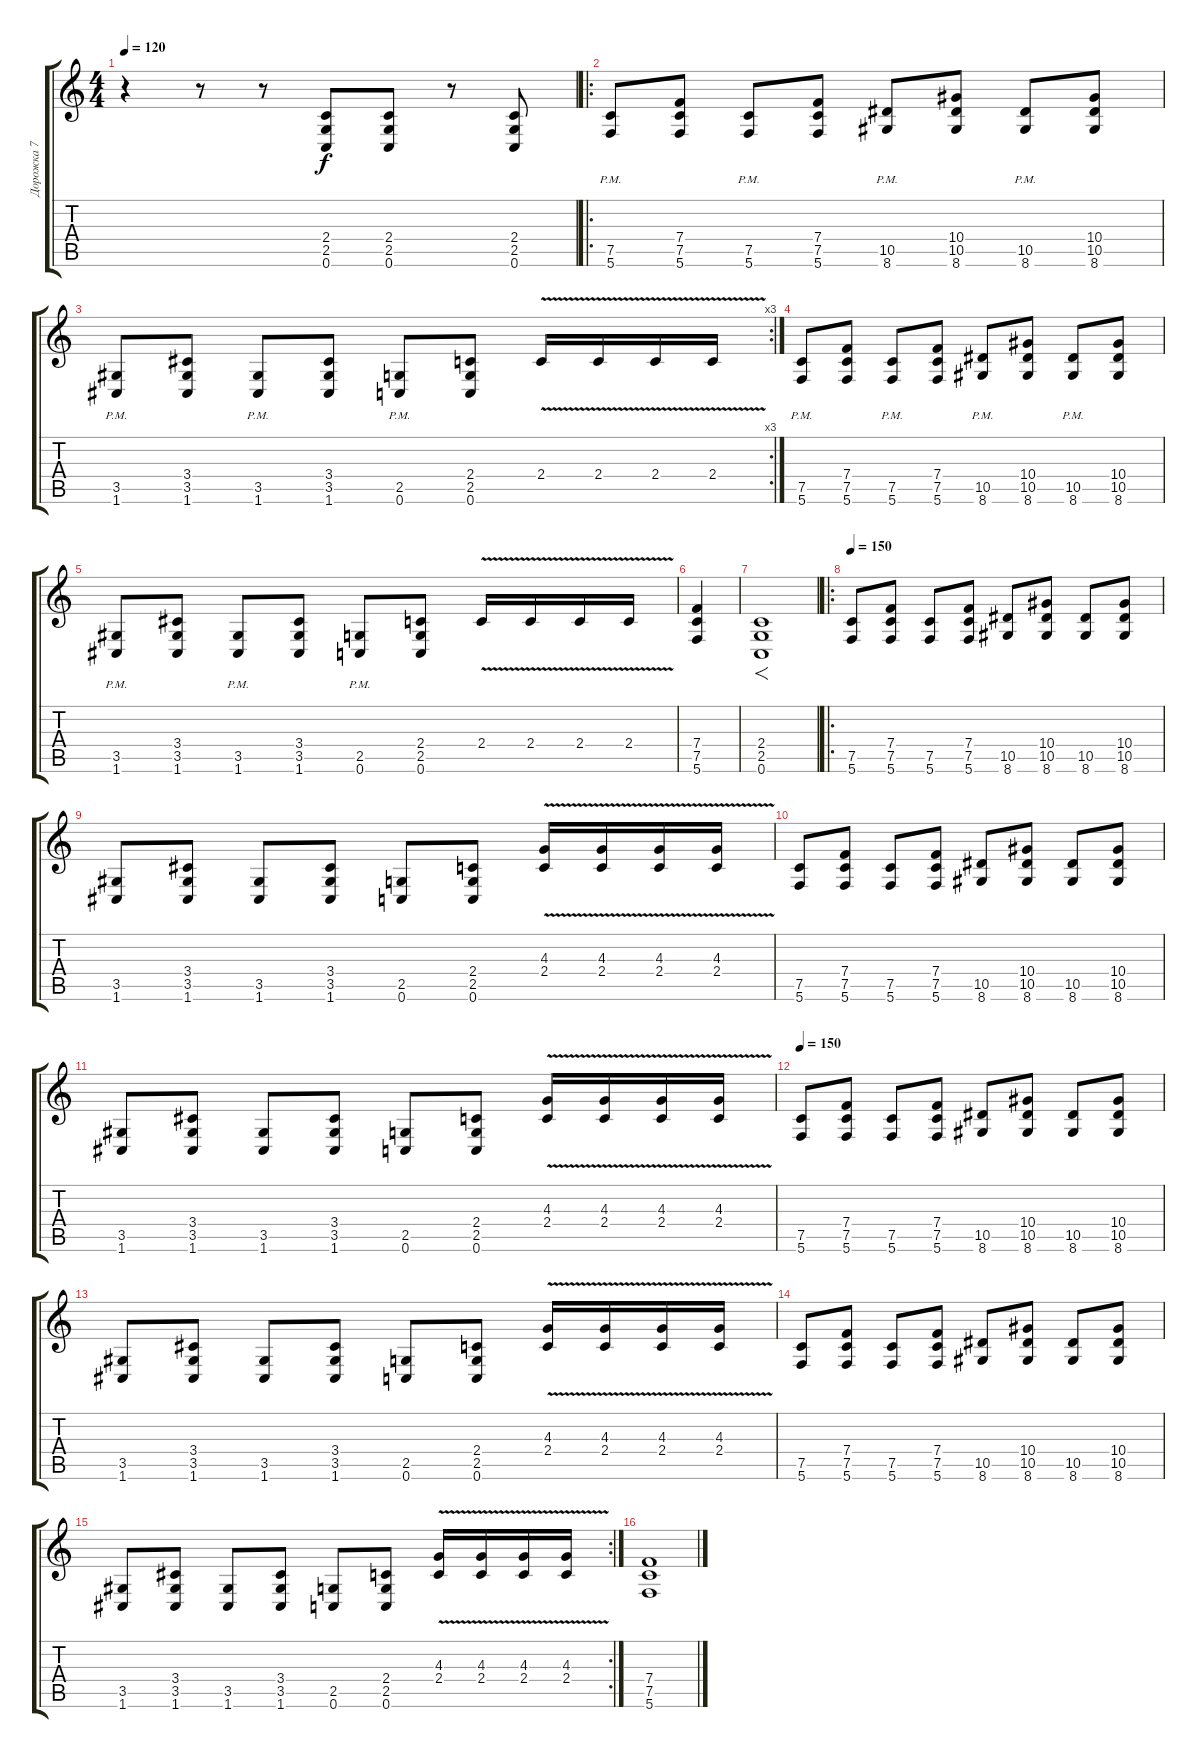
\track ("Дорожка 7" "Дорожка 7") {instrument acousticguitarnylon}
\staff {score tabs}
\tuning (C4 G3 Eb3 Bb2 F2 C2) {hide}
\ts (4 4)
\tempo 120
\clef g2
\ks c
r.4{dy f} r.8 r.8 (2.4 2.5 0.6).8 (2.4 2.5 0.6).8 r.8 (2.4 2.5 0.6).8 |
\ro
(7.5{pm} 5.6{pm}).8 (7.4 7.5 5.6).8 (7.5{pm} 5.6{pm}).8 (7.4 7.5 5.6).8 (10.5{pm} 8.6{pm}).8 (10.4 10.5 8.6).8 (10.5{pm} 8.6{pm}).8 (10.4 10.5 8.6).8 |
\rc 3
(3.5{pm} 1.6{pm}).8 (3.4 3.5 1.6).8 (3.5{pm} 1.6{pm}).8 (3.4 3.5 1.6).8 (2.5{pm} 0.6{pm}).8 (2.4 2.5 0.6).8 2.4{v}.16 2.4{v}.16 2.4{v}.16 2.4{v}.16 |
(7.5{pm} 5.6{pm}).8 (7.4 7.5 5.6).8 (7.5{pm} 5.6{pm}).8 (7.4 7.5 5.6).8 (10.5{pm} 8.6{pm}).8 (10.4 10.5 8.6).8 (10.5{pm} 8.6{pm}).8 (10.4 10.5 8.6).8 |
(3.5{pm} 1.6{pm}).8 (3.4 3.5 1.6).8 (3.5{pm} 1.6{pm}).8 (3.4 3.5 1.6).8 (2.5{pm} 0.6{pm}).8 (2.4 2.5 0.6).8 2.4{v}.16 2.4{v}.16 2.4{v}.16 2.4{v}.16 |
(7.4 7.5 5.6).4 |
(2.4 2.5 0.6).1{f} |
\ro
\tempo 150
(7.5 5.6).8 (7.4 7.5 5.6).8 (7.5 5.6).8 (7.4 7.5 5.6).8 (10.5 8.6).8 (10.4 10.5 8.6).8 (10.5 8.6).8 (10.4 10.5 8.6).8 |
(3.5 1.6).8 (3.4 3.5 1.6).8 (3.5 1.6).8 (3.4 3.5 1.6).8 (2.5 0.6).8 (2.4 2.5 0.6).8 (4.3 2.4{v}).16 (4.3 2.4{v}).16 (4.3 2.4{v}).16 (4.3 2.4{v}).16 |
(7.5 5.6).8 (7.4 7.5 5.6).8 (7.5 5.6).8 (7.4 7.5 5.6).8 (10.5 8.6).8 (10.4 10.5 8.6).8 (10.5 8.6).8 (10.4 10.5 8.6).8 |
(3.5 1.6).8 (3.4 3.5 1.6).8 (3.5 1.6).8 (3.4 3.5 1.6).8 (2.5 0.6).8 (2.4 2.5 0.6).8 (4.3 2.4{v}).16 (4.3 2.4{v}).16 (4.3 2.4{v}).16 (4.3 2.4{v}).16 |
\tempo 150
(7.5 5.6).8 (7.4 7.5 5.6).8 (7.5 5.6).8 (7.4 7.5 5.6).8 (10.5 8.6).8 (10.4 10.5 8.6).8 (10.5 8.6).8 (10.4 10.5 8.6).8 |
(3.5 1.6).8 (3.4 3.5 1.6).8 (3.5 1.6).8 (3.4 3.5 1.6).8 (2.5 0.6).8 (2.4 2.5 0.6).8 (4.3 2.4{v}).16 (4.3 2.4{v}).16 (4.3 2.4{v}).16 (4.3 2.4{v}).16 |
(7.5 5.6).8 (7.4 7.5 5.6).8 (7.5 5.6).8 (7.4 7.5 5.6).8 (10.5 8.6).8 (10.4 10.5 8.6).8 (10.5 8.6).8 (10.4 10.5 8.6).8 |
\rc 2
(3.5 1.6).8 (3.4 3.5 1.6).8 (3.5 1.6).8 (3.4 3.5 1.6).8 (2.5 0.6).8 (2.4 2.5 0.6).8 (4.3 2.4{v}).16 (4.3 2.4{v}).16 (4.3 2.4{v}).16 (4.3 2.4{v}).16 |
(7.4 7.5 5.6).1
